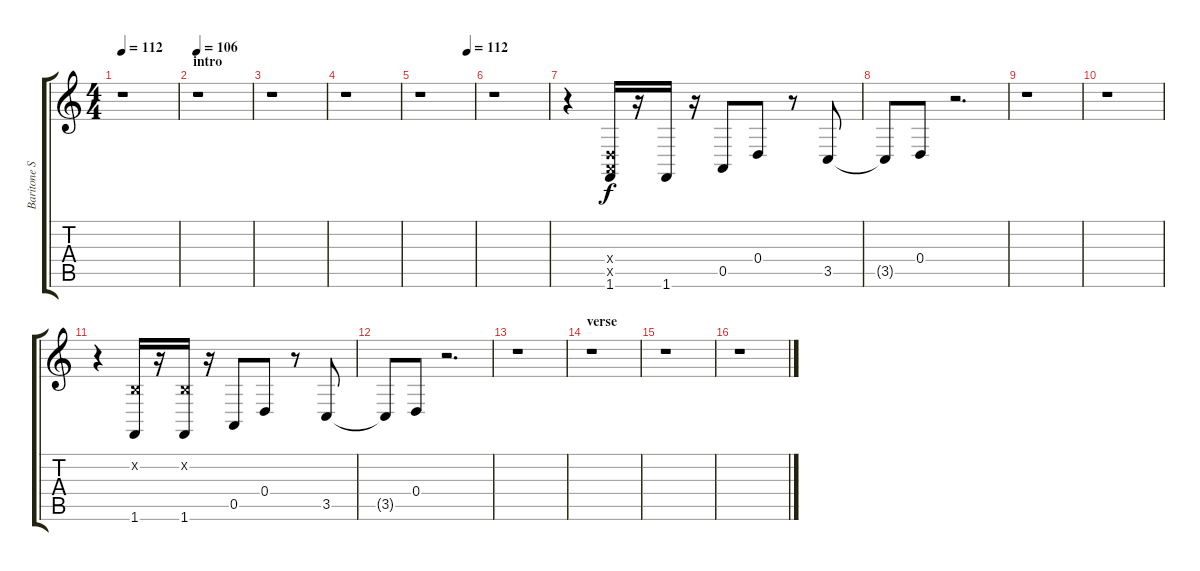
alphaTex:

\track ("Baritone Sax" "Baritone S") {instrument baritonesax}
\staff {score tabs}
\tuning (E4 B3 G3 D3 A2 E2) {hide}
\ts (4 4)
\tempo 112
\clef g2
\ks c
r.1{dy f instrument baritonesax} |
\section ("" "intro")
\tempo 106
r.1 |
r.1 |
r.1 |
\tempo (112 0.875)
r.1 |
r.1 |
r.4 (0.4{x} 0.5{x} 1.6).16 r.16 1.6.16 r.16 0.5.8 0.4.8 r.8 3.5.8 |
3.5{t}.8 0.4.8 r.2{d} |
r.1 |
r.1 |
r.4 (0.2{x} 1.6).16 r.16 (0.2{x} 1.6).16 r.16 0.5.8 0.4.8 r.8 3.5.8 |
3.5{t}.8 0.4.8 r.2{d} |
r.1 |
\section ("" "verse")
r.1 |
r.1 |
r.1
